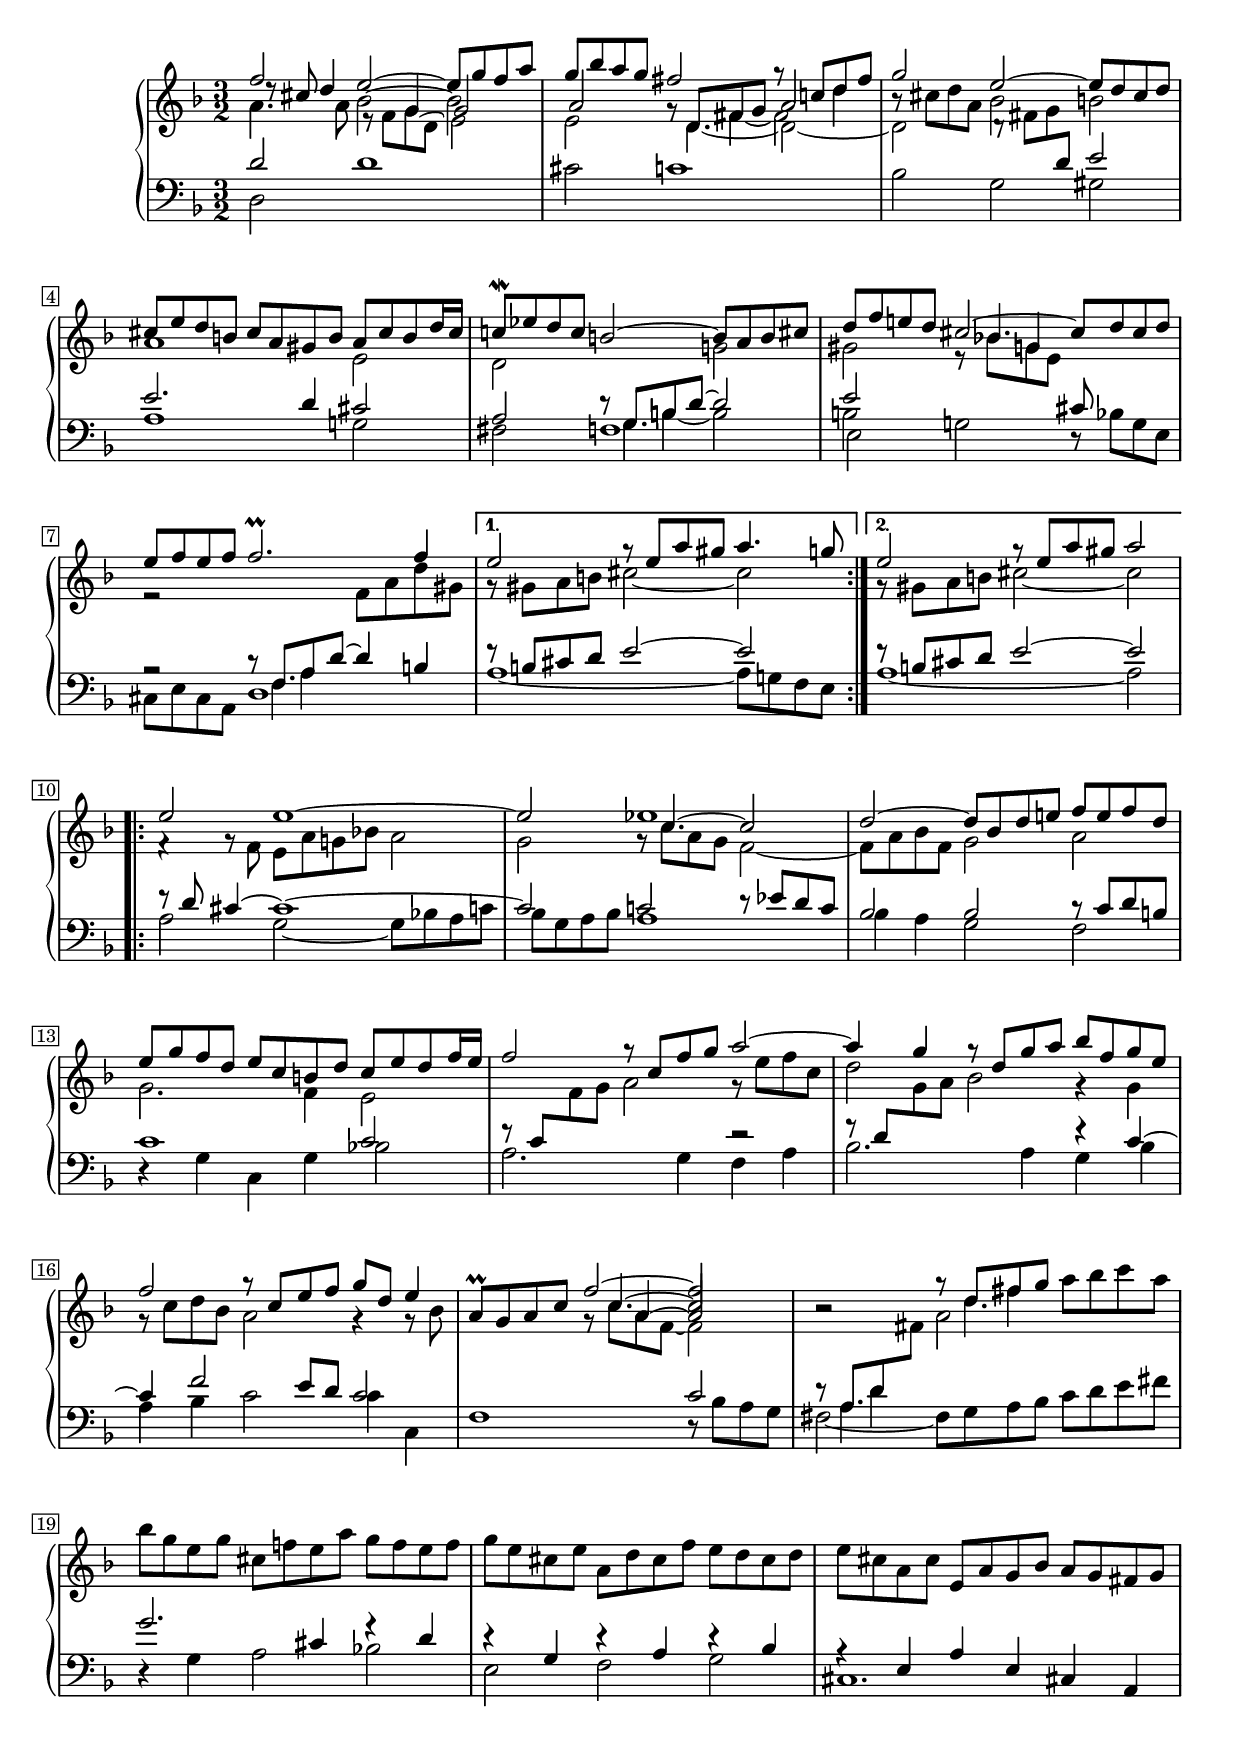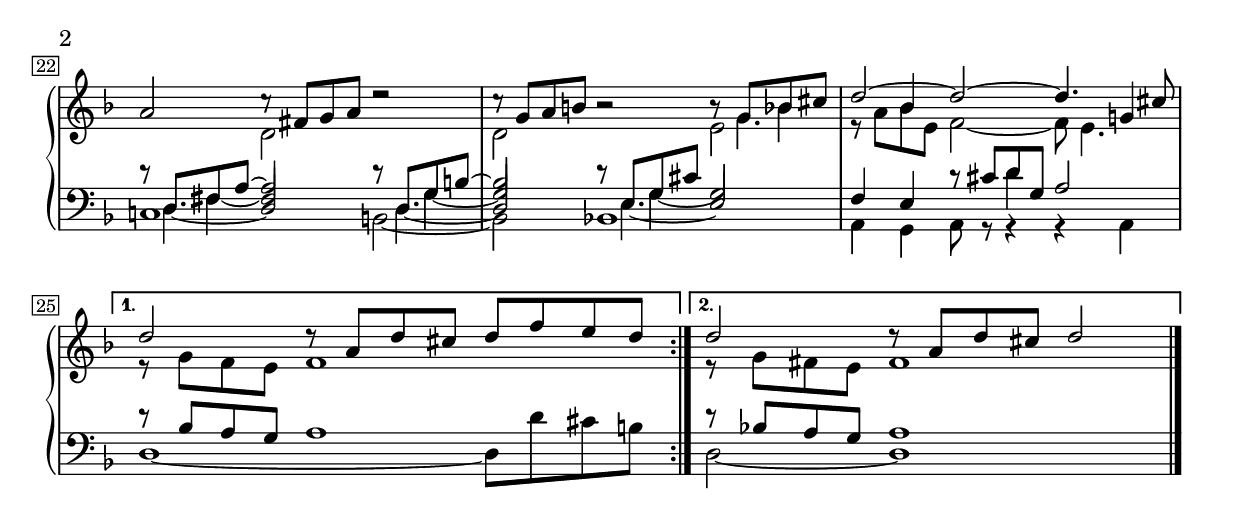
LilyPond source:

Global = {
  \key d \minor
  \time 3/2
  \include "../../global.ly"
}

voiceFive = #(context-spec-music (make-voice-props-set 4)  'Voice)

Soprano = \context Voice = "one" \relative c'' {
  \voiceOne
  \stemUp\tieUp
  \override MultiMeasureRest.staff-position = #0
  \override Rest.staff-position = #0
  \mergeDifferentlyDottedOn
  \label #'SuiteVIDouble
  \repeat volta 2 {
  %1
  | f2 e~ e8 g f a
  | g bes a g fis2 g8\rest c, d fis
  | g2 e~ e8 d cis d
  | cis e d b cis a gis b a cis b d16 cis
  %5
  | c8\mordent ees d c b2~ b8 a b cis
  | d f e d cis2~ cis8 d cis d
  | e f e f f2.\prall f4
    \alternative {
      { e2 g8\rest e a gis a4. g8 }
      { e2 g8\rest e a gis a2 }
    }
  }
  \break
  \repeat volta 2 {
  %10
  | e2 e1~
  | e2 ees1
  | d2~ d8 bes d e! f e f d
  | e g f d e c b d c e d f16 e
  | f2 g8\rest c, f g a2~
  %15
  | a4 g g8\rest d g a bes f g e
  \break
  | f2 g8\rest c, e f g d e4
  | a,8\prall g a c f2~ f
  | r2 g8\rest d fis g \stemNeutral a bes c a
  | bes g e g cis, f e a g f e f
  %20
  | g e cis e a, d cis f e d cis d
  | e cis a cis e, a g bes a g fis g
  | a2
    << {
      \stemUp c8\rest fis, g a d2\rest
    } \\ {
      d,2 s
    } >>
  | << {
      c'8\rest g a b
    } \\ {
      d,2
    } >>
    r2 r8 g bes cis
  | \stemUp d2~ d~ d4. cis8
  %25
  | \alternative {
      { d2 d8\rest a d cis d f e d }
      { d2 d8\rest a d cis d2 }
    }
  }
  \fine
}

Mezzosoprano = \context Voice = "five" \relative c'' {
  \voiceFive
  \stemDown\tieDown
  %1
  | a4. a8 s4 \stemUp\tieUp
    \once\shape #'((-0.2 . -0.8) (0 . -0.8) (0 . -0.8) (-0.8 . -0.8)) Tie
    g~
    g2
  | s2 s4 \stemDown\tieDown fis~ fis2
  | s1.*2
  %5
  | s1 g2
  | gis2 s8 \stemUp bes4.*1/3 g4 s2
  | s1 \stemDown f8 a d gis,
  | s1.*3
  %11
  | s2 s8 \stemUp\tieUp c4.~ c2
  | s1.*5
  %17
  | << {
      s2.
      \once\shape #'((-0.2 . -0.4) (0 . -0.4) (0 . -0.4) (-0.4 . -0.4)) Tie
      a4~
      \shiftOff a2
    } \\ {
      s2 s8 c a f~ f2
    } >>
  | s1.*4
  %22
  | \change Staff = "lower" \voiceThree
    s4 \once\stemDown \tieDown fis,~ fis2 s4 \once\stemDown g~
  | g2 s4 \once\stemDown g~ g2
  | \change Staff = "upper" \voiceTwo
    s4 \once\stemUp bes'
    \change Staff = "lower" \voiceThree
    c,8\rest cis d g,
    \change Staff = "upper" \voiceTwo
    s4 \once\stemUp g'!
}

Alto = \context Voice = "two" \relative c' {
  \voiceTwo
  \override Rest.staff-position = #0
  %1
  | \stemUp\tieUp
    \once\override Voice.Rest.X-offset = #1.6
    d'8\rest
    cis d4 \stemDown bes2~ bes
  | \stemUp
    \once\override NoteColumn.force-hshift = #0.3
    a
    s8 d, fis g a2*1/2 \once\stemDown d4
  | b8\rest \stemDown cis d a bes2 b
  | a1 e2
  %5
  | d2
    \change Staff = "lower" \voiceThree
    s8 g, b d~ d2
  | e2 s1
  | \change Staff = "upper" \voiceTwo
    e2\rest
    \change Staff = "lower" \voiceThree
    s8 f, a d~ d4 b
  | \change Staff = "upper" \voiceTwo
    g'8\rest gis a b cis2~ cis
  | g8\rest gis a b cis2~ cis
  %10
  | f,4\rest g8\rest f e a g bes a2
  | g g8\rest c a g f2~
  | f8 a bes f g2 a
  | g2. f4 e2
  | s1 g8\rest e' f c
  %15
  | d2 s g,4\rest g
  | g8\rest c d bes a2 g4\rest g8\rest bes
  | s2 g8\rest \stemUp\tieUp c4.~ c2
  | \change Staff = "lower" \voiceThree
    s8 a, d
    \change Staff = "upper" \voiceTwo
    fis s1
  | s1.*3
  %22
  | \change Staff = "lower" \voiceThree
    s8 d, fis a~ a2
    s8 d, g b~
  | b2 s8 e, g cis
    \change Staff = "upper" \voiceTwo
    e2*1/4 g4.*1/3 bes4
  | e,8\rest a bes e, f2~ f8 e4.
  %25
  | e8\rest g f e f1
  | e8\rest g fis e fis1
}

Tenor = \context Voice = "three" \relative c' {
  \voiceThree
  \stemUp\tieUp
  \override Rest.staff-position = #0
  \mergeDifferentlyDottedOn
  %1
  | d2
    \change Staff = "upper" \voiceTwo
    \once\override Voice.Rest.X-offset = #0.6
    e8\rest
    f g d
    \once\override NoteColumn.force-hshift = #0.3
    e2
  | e g8\rest d4.~ d2~
  | d
    \once\override Voice.Rest.X-offset = #0.4
    d8\rest
    fis g
    \change Staff = "lower" \voiceThree
    d e2
  | e2. d4 cis2
  %5
  | a d8\rest \stemDown\tieDown g,4.*1/3 b4~ b2
  | b
    \change Staff = "upper" \voiceTwo
    e8\rest bes' g e
    \change Staff = "lower" \voiceThree
    cis s4.
  | a2\rest c8\rest \stemDown f,4.*1/3 a4 s2
  | \stemUp e'8\rest b cis d e2~ e
  | \stemUp e8\rest b cis d e2~ e
  %10
  | e8\rest d cis4~ cis1~
  | cis2 c d8\rest ees d c
  | bes2 bes c8\rest c d b
  | c1 c2
  | e8\rest c
    \change Staff = "upper" \voiceTwo
    f g a2
    \change Staff = "lower" \voiceThree
    d,2\rest
  %15
  | f8\rest d
    \change Staff = "upper" \voiceTwo
    g a bes2
    \change Staff = "lower" \voiceThree
    e,4\rest c~
  | c f2 e8 d c2
  | s1 c2
  | d8\rest \stemDown a4.*1/3 d4
    \change Staff = "upper" \voiceTwo
    a'2*1/4 d4.*1/3 fis4 s2
  | \change Staff = "lower" \voiceThree
    g,2. cis,4 f\rest d
  %20
  | d\rest g, d'\rest a d\rest bes
  | a\rest e a e cis! a
  | d'8\rest \once\stemDown \tieDown d,4.~ d2 d'8\rest \once\stemDown d,4.~
  | d2 d'8\rest \once\stemDown \tieDown e,4.~ e2
  | f4 e s \once\stemDown d' a2
  %25
  | d8\rest bes a g a1
  | d8\rest bes a g a1
}

Bass = \context Voice = "four" \relative c {
  \voiceFour
  \stemDown\tieDown
  \override MultiMeasureRest.staff-position = #0
  \override Rest.staff-position = #0
  \repeat volta 2 {
  %1
  | d2 d'1
  | cis2 c1
  | bes2 g gis
  | a1 g2
  %4
  | fis2 f1
  | \once\override NoteColumn.force-hshift = #0.3
    e2
    g! r8 bes! g e
  | cis e cis a d1
    \alternative {
      { a'~ a8 g! f e }
      { a1~ a2 }
    }
  }
  \repeat volta 2 {
  %10
  | a g~ g8 bes a c!
  | bes g a bes a1
  | bes4 a g2 f
  | r4 g c, g' bes!2
  | a2. g4 f a
  %15
  | bes2. a4 g bes
  | a bes c2 c4 c,
  | f1 r8 bes a g
  | fis2~ fis8 g a bes c d e fis
  | r4 g, a2 bes!
  %20
  | e, f g
  | cis,1.
  | c1 b2~
  | b bes1
  | a4 g a8 g\rest g4\rest g\rest a
    \alternative {
      { d1~ d8 d' cis b }
      { d,2~ d1 }
    }
  }
  \fine
}

\score {
  \new PianoStaff
  <<
    \accidentalStyle Score.piano
    \context Staff = "upper" <<
      \set Staff.midiInstrument = #"acoustic grand"
      \Global
      \clef treble
      \Soprano
      \Mezzosoprano
      \Alto
    >>
    \context Staff = "lower" <<
      \set Staff.midiInstrument = #"acoustic grand"
      \Global
      \clef bass
      \Tenor
      \Bass
    >>
  >>
  \header {
    composer = ##f % "Johann Sebastian Bach"
    opus = ##f % "BWV 811"
    title = \markup { "Double" }
    subtitle = ##f
  }
  \layout {
    \context {
      \PianoStaff
      \override Parentheses.font-size = #-2
      \override TextScript.font-shape = #'italic
      \override TextScript.font-size = #-1
    }
  }
  \midi {
    \tempo 2 = 46
  }
}
